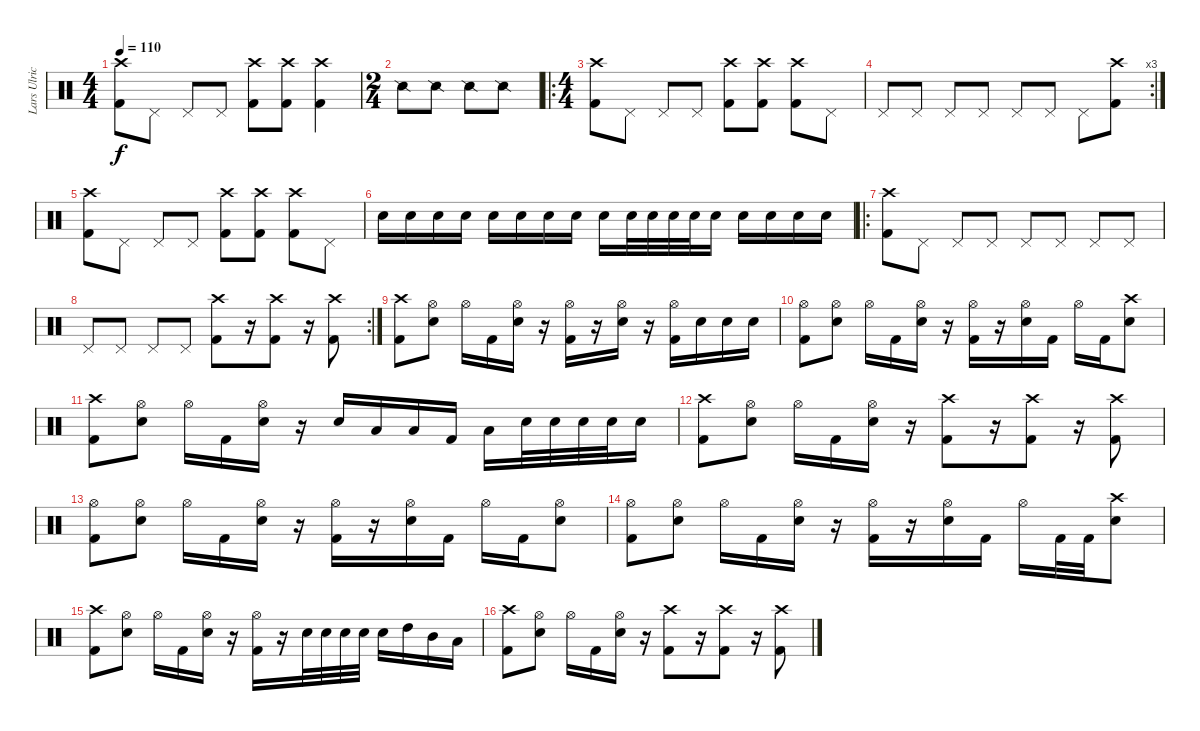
\track ("Lars Ulrich" "Lars Ulric") {instrument percussion}
\staff {score}
\articulation defaults
\ts (4 4)
\tempo 110
\clef neutral
\ks c
("Crash high (hit)" "Kick (hit) 2").8{dy f} "Pedal Hi-Hat (hit)".8 "Pedal Hi-Hat (hit)".8 "Pedal Hi-Hat (hit)".8 ("Crash high (hit)" "Kick (hit) 2").8 ("Crash high (hit)" "Kick (hit) 2").8 ("Crash high (hit)" "Kick (hit) 2").4 |
\ts (2 4)
"Snare (side stick) 2".8 "Snare (side stick) 2".8 "Snare (side stick) 2".8 "Snare (side stick) 2".8 |
\ro
\ts (4 4)
("Crash high (hit)" "Kick (hit) 2").8 "Pedal Hi-Hat (hit)".8 "Pedal Hi-Hat (hit)".8 "Pedal Hi-Hat (hit)".8 ("Crash high (hit)" "Kick (hit) 2").8 ("Crash high (hit)" "Kick (hit) 2").8 ("Crash high (hit)" "Kick (hit) 2").8 "Pedal Hi-Hat (hit)".8 |
\rc 3 "Pedal Hi-Hat (hit)".8 "Pedal Hi-Hat (hit)".8 "Pedal Hi-Hat (hit)".8 "Pedal Hi-Hat (hit)".8 "Pedal Hi-Hat (hit)".8 "Pedal Hi-Hat (hit)".8 "Pedal Hi-Hat (hit)".8
("Crash high (hit)" "Kick (hit) 2").8 |
("Crash high (hit)" "Kick (hit) 2").8 "Pedal Hi-Hat (hit)".8 "Pedal Hi-Hat (hit)".8 "Pedal Hi-Hat (hit)".8 ("Crash high (hit)" "Kick (hit) 2").8 ("Crash high (hit)" "Kick (hit) 2").8 ("Crash high (hit)" "Kick (hit) 2").8 "Pedal Hi-Hat (hit)".8 |
"Snare (hit) 2".16 "Snare (hit) 2".16 "Snare (hit) 2".16 "Snare (hit) 2".16 "Snare (hit) 2".16 "Snare (hit) 2".16 "Snare (hit) 2".16 "Snare (hit) 2".16 "Snare (hit) 2".16 "Snare (hit) 2".32 "Snare (hit) 2".32 "Snare (hit) 2".32 "Snare (hit) 2".32 "Snare (hit) 2".16 "Snare (hit) 2".16 "Snare (hit) 2".16 "Snare (hit) 2".16 "Snare (hit) 2".16 |
\ro
("Crash high (hit)" "Kick (hit) 2").8 "Pedal Hi-Hat (hit)".8 "Pedal Hi-Hat (hit)".8 "Pedal Hi-Hat (hit)".8 "Pedal Hi-Hat (hit)".8 "Pedal Hi-Hat (hit)".8 "Pedal Hi-Hat (hit)".8 "Pedal Hi-Hat (hit)".8 |
\rc 2 "Pedal Hi-Hat (hit)".8 "Pedal Hi-Hat (hit)".8 "Pedal Hi-Hat (hit)".8 "Pedal Hi-Hat (hit)".8
("Crash high (hit)" "Kick (hit) 2").8 r.16 ("Crash high (hit)" "Kick (hit) 2").8 r.16 ("Crash high (hit)" "Kick (hit) 2").8 |
("Crash high (hit)" "Kick (hit) 2").8 ("Hi-Hat (open)" "Snare (hit) 2").8 "Hi-Hat (open)".16 "Kick (hit) 2".16 ("Hi-Hat (open)" "Snare (hit) 2").16 r.16 ("Hi-Hat (open)" "Kick (hit) 2").16 r.16 ("Hi-Hat (open)" "Snare (hit) 2").16 r.16 ("Hi-Hat (open)" "Kick (hit) 2").16 "Snare (hit) 2".16 "Snare (hit) 2".16 "Snare (hit) 2".16 |
("Hi-Hat (open)" "Kick (hit) 2").8 ("Hi-Hat (open)" "Snare (hit) 2").8 "Hi-Hat (open)".16 "Kick (hit) 2".16 ("Hi-Hat (open)" "Snare (hit) 2").16 r.16 ("Hi-Hat (open)" "Kick (hit) 2").16 r.16 ("Hi-Hat (open)" "Snare (hit) 2").16 "Kick (hit) 2".16 "Hi-Hat (open)".16 "Kick (hit) 2".16 ("Crash high (hit)" "Snare (hit) 2").8 |
("Crash high (hit)" "Kick (hit) 2").8 ("Hi-Hat (open)" "Snare (hit) 2").8 "Hi-Hat (open)".16 "Kick (hit) 2".16 ("Hi-Hat (open)" "Snare (hit) 2").16 r.16 "Snare (hit) 2".16 "Low Tom (hit)".16 "Low Tom (hit)".16 "Kick (hit) 2".16 "Low Tom (hit)".16 "Snare (hit) 2".32 "Snare (hit) 2".32 "Snare (hit) 2".32 "Snare (hit) 2".32 "Snare (hit) 2".16 |
("Crash high (hit)" "Kick (hit) 2").8 ("Hi-Hat (open)" "Snare (hit) 2").8 "Hi-Hat (open)".16 "Kick (hit) 2".16 ("Hi-Hat (open)" "Snare (hit) 2").16 r.16 ("Crash high (hit)" "Kick (hit) 2").8 r.16 ("Crash high (hit)" "Kick (hit) 2").8 r.16 ("Crash high (hit)" "Kick (hit) 2").8 |
("Hi-Hat (open)" "Kick (hit) 2").8 ("Hi-Hat (open)" "Snare (hit) 2").8 "Hi-Hat (open)".16 "Kick (hit) 2".16 ("Hi-Hat (open)" "Snare (hit) 2").16 r.16 ("Hi-Hat (open)" "Kick (hit) 2").16 r.16 ("Hi-Hat (open)" "Snare (hit) 2").16 "Kick (hit) 2".16 "Hi-Hat (open)".16 "Kick (hit) 2".16 ("Hi-Hat (open)" "Snare (hit) 2").8 |
("Hi-Hat (open)" "Kick (hit) 2").8 ("Hi-Hat (open)" "Snare (hit) 2").8 "Hi-Hat (open)".16 "Kick (hit) 2".16 ("Hi-Hat (open)" "Snare (hit) 2").16 r.16 ("Hi-Hat (open)" "Kick (hit) 2").16 r.16 ("Hi-Hat (open)" "Snare (hit) 2").16 "Kick (hit) 2".16 "Hi-Hat (open)".16 "Kick (hit) 2".32 "Kick (hit) 2".32 ("Crash high (hit)" "Snare (hit) 2").8 |
("Crash high (hit)" "Kick (hit) 2").8 ("Hi-Hat (open)" "Snare (hit) 2").8 "Hi-Hat (open)".16 "Kick (hit) 2".16 ("Hi-Hat (open)" "Snare (hit) 2").16 r.16 ("Hi-Hat (open)" "Kick (hit) 2").16 r.16 "Snare (hit) 2".32 "Snare (hit) 2".32 "Snare (hit) 2".32 "Snare (hit) 2".32 "Snare (hit) 2".16 "High Tom (hit)".16 "Mid Tom (hit)".16 "Low Tom (hit)".16 |
("Crash high (hit)" "Kick (hit) 2").8 ("Hi-Hat (open)" "Snare (hit) 2").8 "Hi-Hat (open)".16 "Kick (hit) 2".16 ("Hi-Hat (open)" "Snare (hit) 2").16 r.16 ("Crash high (hit)" "Kick (hit) 2").8 r.16 ("Crash high (hit)" "Kick (hit) 2").8 r.16 ("Crash high (hit)" "Kick (hit) 2").8
